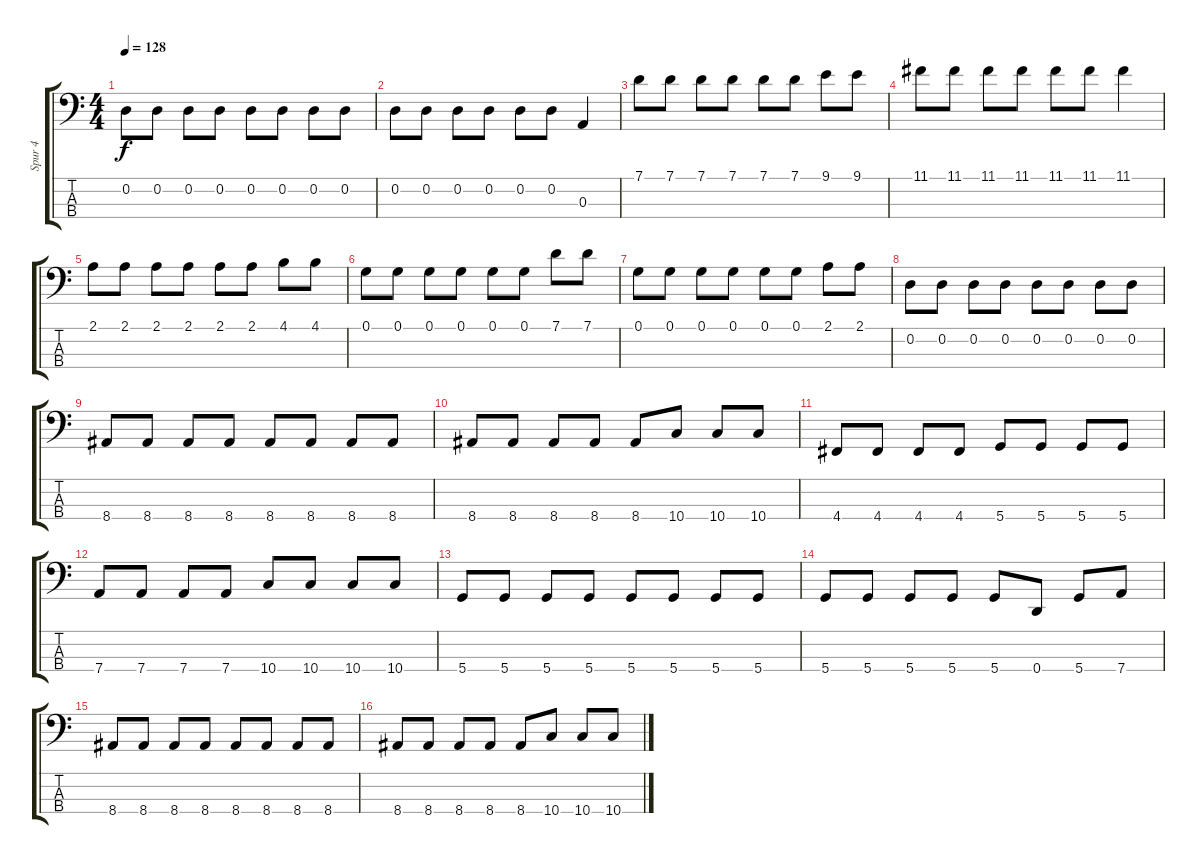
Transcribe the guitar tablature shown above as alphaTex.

\track ("Spur 4" "Spur 4") {instrument electricbassfinger}
\staff {score tabs}
\tuning (G2 D2 A1 D1) {hide}
\ts (4 4)
\tempo 128
\clef f4
\ks c
0.2.8{dy f} 0.2.8 0.2.8 0.2.8 0.2.8 0.2.8 0.2.8 0.2.8 |
0.2.8 0.2.8 0.2.8 0.2.8 0.2.8 0.2.8 0.3.4 |
7.1.8 7.1.8 7.1.8 7.1.8 7.1.8 7.1.8 9.1.8 9.1.8 |
11.1.8 11.1.8 11.1.8 11.1.8 11.1.8 11.1.8 11.1.4 |
2.1.8 2.1.8 2.1.8 2.1.8 2.1.8 2.1.8 4.1.8 4.1.8 |
0.1.8 0.1.8 0.1.8 0.1.8 0.1.8 0.1.8 7.1.8 7.1.8 |
0.1.8 0.1.8 0.1.8 0.1.8 0.1.8 0.1.8 2.1.8 2.1.8 |
0.2.8 0.2.8 0.2.8 0.2.8 0.2.8 0.2.8 0.2.8 0.2.8 |
8.4.8 8.4.8 8.4.8 8.4.8 8.4.8 8.4.8 8.4.8 8.4.8 |
8.4.8 8.4.8 8.4.8 8.4.8 8.4.8 10.4.8 10.4.8 10.4.8 |
4.4.8 4.4.8 4.4.8 4.4.8 5.4.8 5.4.8 5.4.8 5.4.8 |
7.4.8 7.4.8 7.4.8 7.4.8 10.4.8 10.4.8 10.4.8 10.4.8 |
5.4.8 5.4.8 5.4.8 5.4.8 5.4.8 5.4.8 5.4.8 5.4.8 |
5.4.8 5.4.8 5.4.8 5.4.8 5.4.8 0.4.8 5.4.8 7.4.8 |
8.4.8 8.4.8 8.4.8 8.4.8 8.4.8 8.4.8 8.4.8 8.4.8 |
8.4.8 8.4.8 8.4.8 8.4.8 8.4.8 10.4.8 10.4.8 10.4.8
